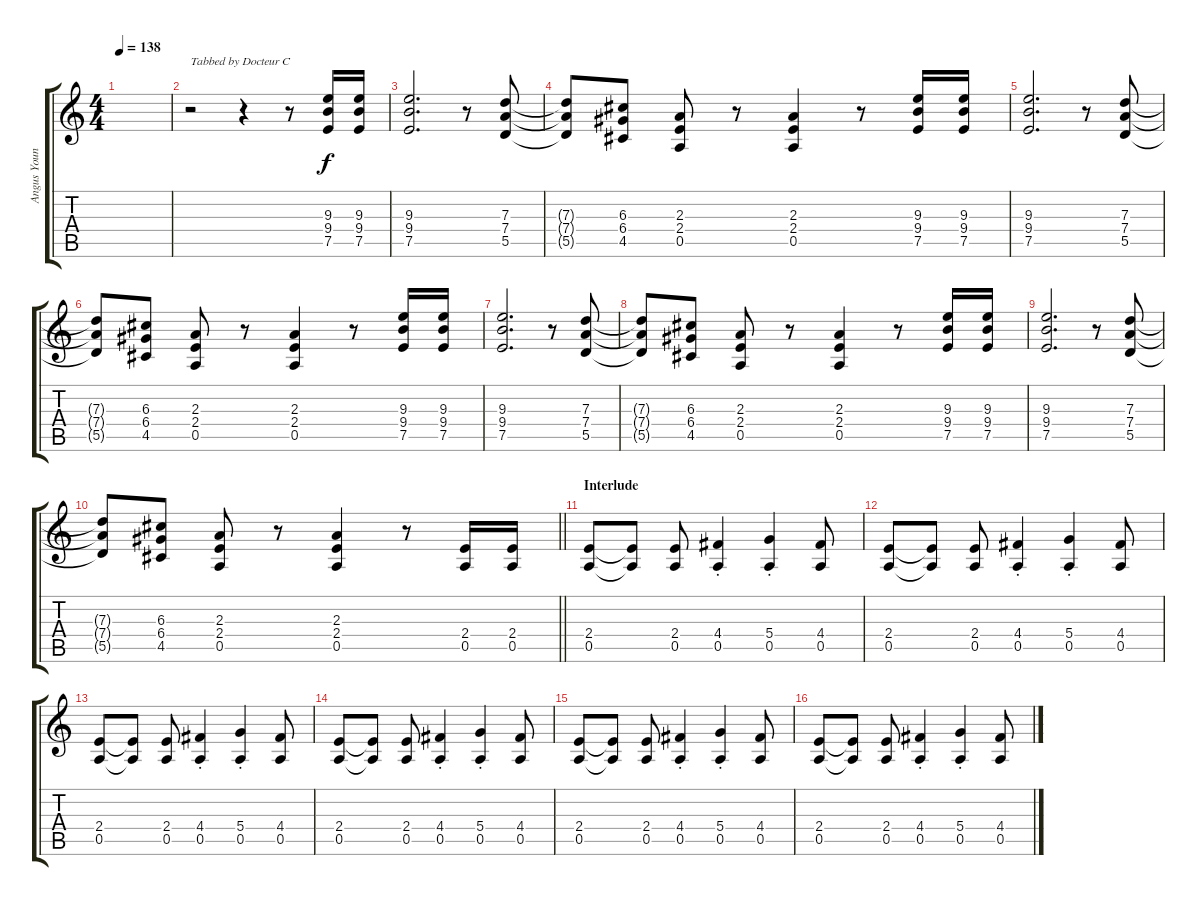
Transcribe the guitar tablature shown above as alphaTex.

\track ("Angus Young" "Angus Youn") {instrument distortionguitar}
\staff {score tabs}
\tuning (E4 B3 G3 D3 A2 E2) {hide}
\ts (4 4)
\tempo 138
\clef g2
\ks c
|
r.2{txt "Tabbed by Docteur C"} r.4 r.8 (9.3 9.4 7.5).16 (9.3 9.4 7.5).16 |
(9.3 9.4 7.5).2{d} r.8 (7.3 7.4 5.5).8 |
(7.3{t} 7.4{t} 5.5{t}).8 (6.3 6.4 4.5).8 (2.3 2.4 0.5).8 r.8 (2.3 2.4 0.5).4 r.8 (9.3 9.4 7.5).16 (9.3 9.4 7.5).16 |
(9.3 9.4 7.5).2{d} r.8 (7.3 7.4 5.5).8 |
(7.3{t} 7.4{t} 5.5{t}).8 (6.3 6.4 4.5).8 (2.3 2.4 0.5).8 r.8 (2.3 2.4 0.5).4 r.8 (9.3 9.4 7.5).16 (9.3 9.4 7.5).16 |
(9.3 9.4 7.5).2{d} r.8 (7.3 7.4 5.5).8 |
(7.3{t} 7.4{t} 5.5{t}).8 (6.3 6.4 4.5).8 (2.3 2.4 0.5).8 r.8 (2.3 2.4 0.5).4 r.8 (9.3 9.4 7.5).16 (9.3 9.4 7.5).16 |
(9.3 9.4 7.5).2{d} r.8 (7.3 7.4 5.5).8 |
\barLineRight lightlight
(7.3{t} 7.4{t} 5.5{t}).8 (6.3 6.4 4.5).8 (2.3 2.4 0.5).8 r.8 (2.3 2.4 0.5).4 r.8 (2.4 0.5).16 (2.4 0.5).16 |
\section ("" "Interlude")
(2.4 0.5).8 (2.4{t} 0.5{t}).8 (2.4 0.5).8 (4.4{st} 0.5{st}).4 (5.4{st} 0.5{st}).4 (4.4 0.5).8 |
(2.4 0.5).8 (2.4{t} 0.5{t}).8 (2.4 0.5).8 (4.4{st} 0.5{st}).4 (5.4{st} 0.5{st}).4 (4.4 0.5).8 |
(2.4 0.5).8 (2.4{t} 0.5{t}).8 (2.4 0.5).8 (4.4{st} 0.5{st}).4 (5.4{st} 0.5{st}).4 (4.4 0.5).8 |
(2.4 0.5).8 (2.4{t} 0.5{t}).8 (2.4 0.5).8 (4.4{st} 0.5{st}).4 (5.4{st} 0.5{st}).4 (4.4 0.5).8 |
(2.4 0.5).8 (2.4{t} 0.5{t}).8 (2.4 0.5).8 (4.4{st} 0.5{st}).4 (5.4{st} 0.5{st}).4 (4.4 0.5).8 |
(2.4 0.5).8 (2.4{t} 0.5{t}).8 (2.4 0.5).8 (4.4{st} 0.5{st}).4 (5.4{st} 0.5{st}).4 (4.4 0.5).8
